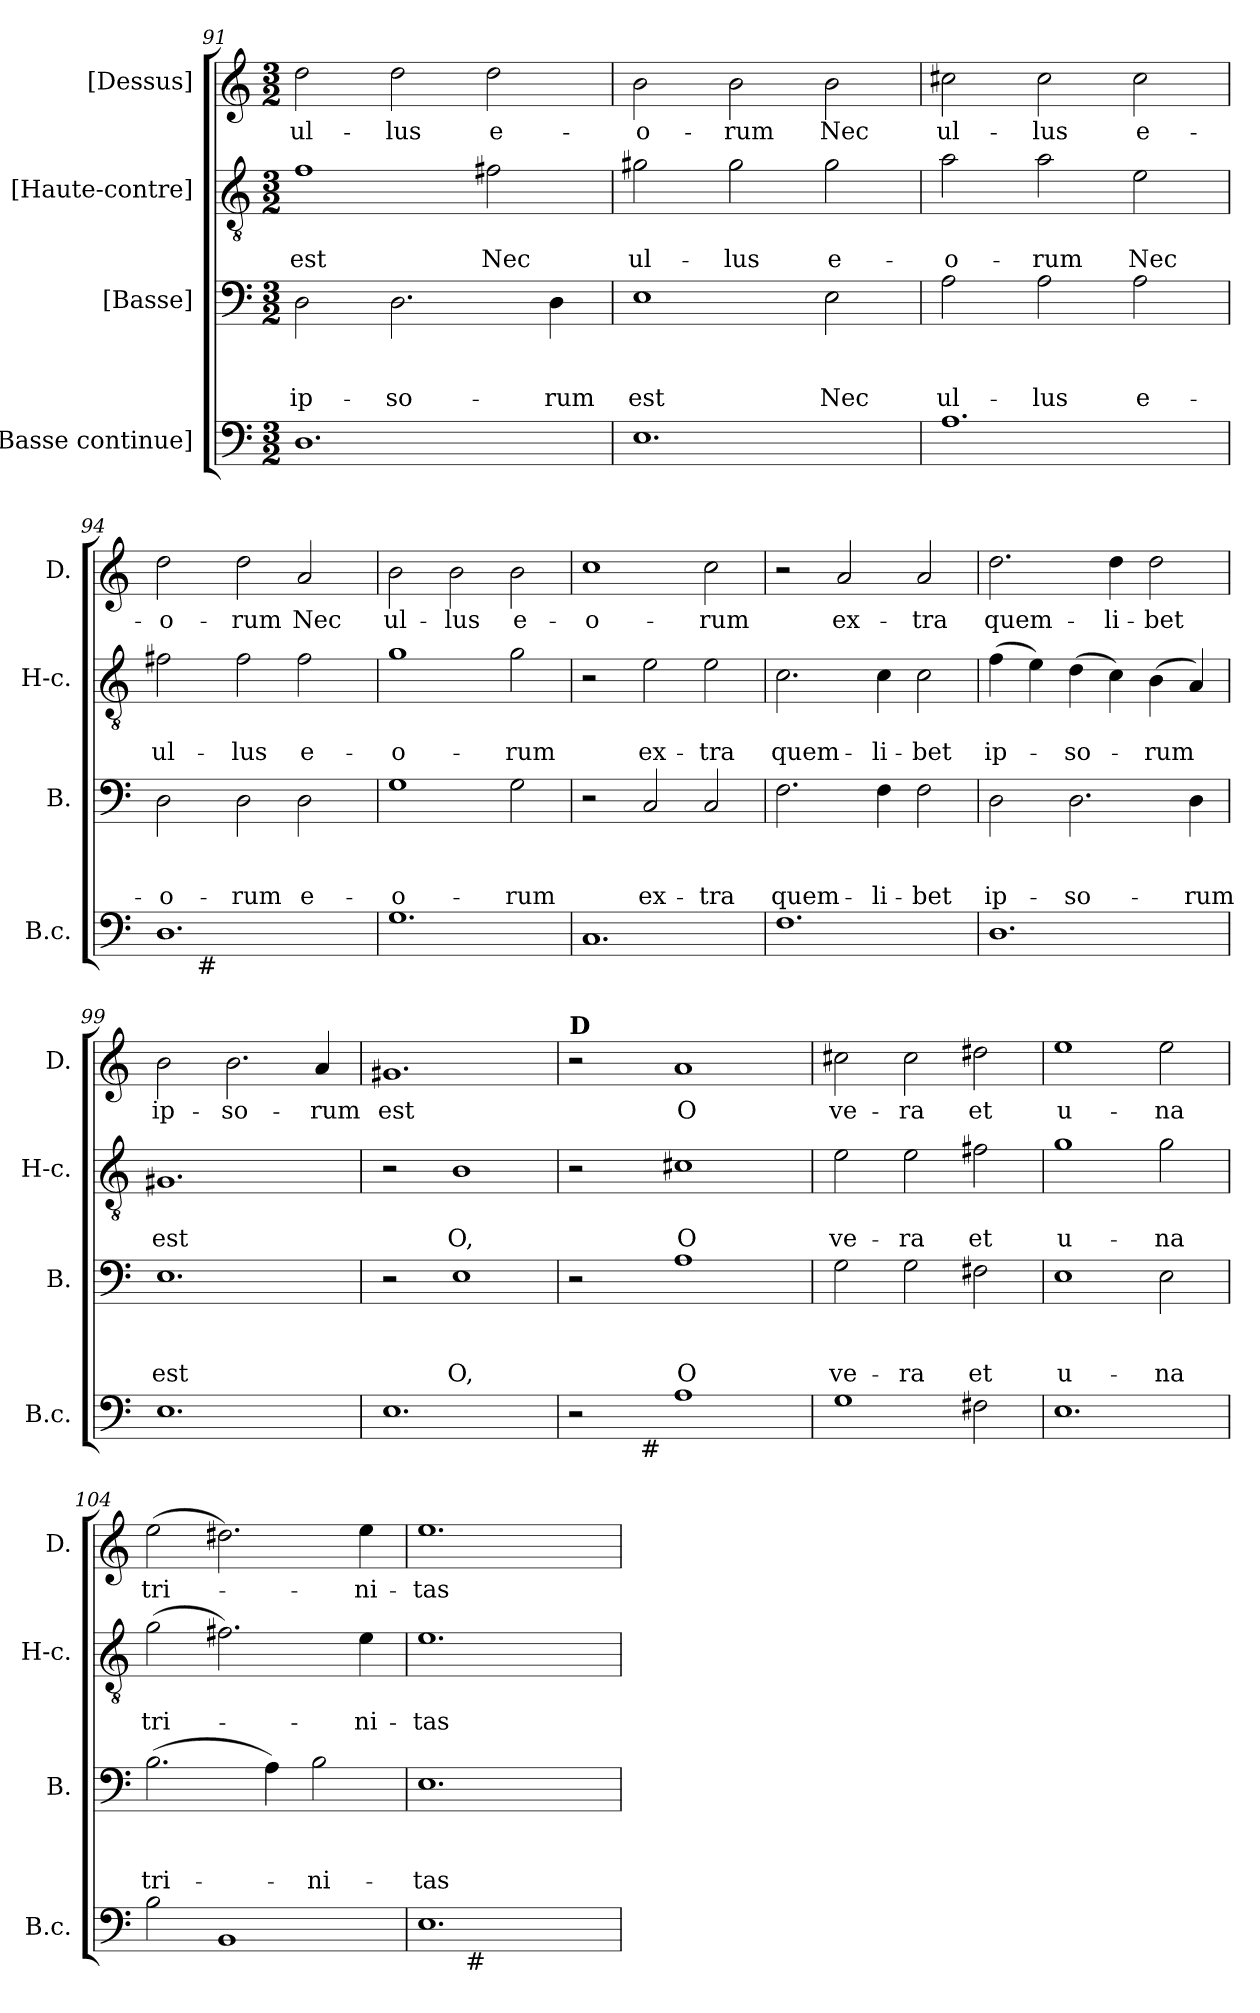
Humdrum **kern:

**kern	**kern	**text	**text	**text	**kern	**text	**text	**kern	**text
*part4	*part3	*part3	*part3	*part3	*part2	*part2	*part2	*part1	*part1
*staff4	*staff3	*staff3	*staff3	*staff3	*staff2	*staff2	*staff2	*staff1	*staff1
*I"[Basse continue]	*I"[Basse]	*	*	*	*I"[Haute-contre]	*	*	*I"[Dessus]	*
*I'B.c.	*I'B.	*	*	*	*I'H-c.	*	*	*I'D.	*
*clefF4	*clefF4	*	*	*	*clefGv2	*	*	*clefG2	*
*k[]	*k[]	*	*	*	*k[]	*	*	*k[]	*
*C:	*C:	*	*	*	*C:	*	*	*C:	*
*M3/2	*M3/2	*	*	*	*M3/2	*	*	*M3/2	*
=91	=91	=91	=91	=91	=91	=91	=91	=91	=91
!	!	!	!	!LO:LY:b	!	!	!LO:LY:b	!	!LO:LY:b
1.D	2D\	.	.	ip-	1f	.	est	2dd\	ul-
!	!	!	!	!LO:LY:b	!	!	!	!	!LO:LY:b
.	2.D\	.	.	-so-	.	.	.	2dd\	-lus
!	!	!	!	!	!	!	!LO:LY:b	!	!LO:LY:b
.	.	.	.	.	2f#X\	.	Nec	2dd\	e-
!	!	!	!	!LO:LY:b	!	!	!	!	!
.	4D\	.	.	-rum	.	.	.	.	.
=92	=92	=92	=92	=92	=92	=92	=92	=92	=92
!	!	!	!	!LO:LY:b	!	!	!LO:LY:b	!	!LO:LY:b
1.E	1E	.	.	est	2g#X\	.	ul-	2b\	-o-
!	!	!	!	!	!	!	!LO:LY:b	!	!LO:LY:b:rj
.	.	.	.	.	2g#\	.	-lus	2b\	-rum
!	!	!	!	!LO:LY:b	!	!	!LO:LY:b	!	!LO:LY:b
.	2E\	.	.	Nec	2g#\	.	e-	2b\	Nec
=93	=93	=93	=93	=93	=93	=93	=93	=93	=93
!	!	!	!	!LO:LY:b	!	!	!LO:LY:b	!	!LO:LY:b
1.A	2A\	.	.	ul-	2a\	.	-o-	2cc#X\	ul-
!	!	!	!	!LO:LY:b	!	!	!LO:LY:b:rj	!	!LO:LY:b
.	2A\	.	.	-lus	2a\	.	-rum	2cc#\	-lus
!	!	!	!	!LO:LY:b	!	!	!LO:LY:b	!	!LO:LY:b
.	2A\	.	.	e-	2e\	.	Nec	2cc#\	e-
!!LO:LB:g=z
=94	=94	=94	=94	=94	=94	=94	=94	=94	=94
!	!	!	!	!LO:LY:b	!	!	!LO:LY:b	!	!LO:LY:b
*^	*	*	*	*	*	*	*	*	*
1.D	4ryy	2D\	.	.	-o-	2f#X\	.	ul-	2dd\	-o-
!	!LO:TX:b:t=#	!	!	!	!	!	!	!	!	!
.	1ryy	.	.	.	.	.	.	.	.	.
!	!	!	!	!	!LO:LY:b	!	!	!LO:LY:b	!	!LO:LY:b
.	.	2D\	.	.	-rum	2f#\	.	-lus	2dd\	-rum
!	!	!	!	!	!LO:LY:b	!	!	!LO:LY:b	!	!LO:LY:b
.	.	2D\	.	.	e-	2f#\	.	e-	2a/	Nec
.	4ryy	.	.	.	.	.	.	.	.	.
=95	=95	=95	=95	=95	=95	=95	=95	=95	=95	=95
!	!	!	!	!	!LO:LY:b:rj	!	!	!LO:LY:b:rj	!	!LO:LY:b
*v	*v	*	*	*	*	*	*	*	*	*
1.G	1G	.	.	-o-	1g	.	-o-	2b\	ul-
!	!	!	!	!	!	!	!	!	!LO:LY:b
.	.	.	.	.	.	.	.	2b\	-lus
!	!	!	!	!LO:LY:b	!	!	!LO:LY:b	!	!LO:LY:b
.	2G\	.	.	-rum	2g\	.	-rum	2b\	e-
=96	=96	=96	=96	=96	=96	=96	=96	=96	=96
!	!	!	!	!	!	!	!	!	!LO:LY:b:rj
1.C	2r	.	.	.	2r	.	.	1cc	-o-
!	!	!	!	!LO:LY:b	!	!	!LO:LY:b	!	!
.	2C/	.	.	ex-	2e\	.	ex-	.	.
!	!	!	!	!LO:LY:b	!	!	!LO:LY:b	!	!LO:LY:b
.	2C/	.	.	-tra	2e\	.	-tra	2cc\	-rum
=97	=97	=97	=97	=97	=97	=97	=97	=97	=97
!	!	!	!	!LO:LY:b	!	!	!LO:LY:b	!	!
1.F	2.F\	.	.	quem-	2.c\	.	quem-	2r	.
!	!	!	!	!	!	!	!	!	!LO:LY:b
.	.	.	.	.	.	.	.	2a/	ex-
!	!	!	!	!LO:LY:b	!	!	!LO:LY:b	!	!
.	4F\	.	.	-li-	4c\	.	-li-	.	.
!	!	!	!	!LO:LY:b	!	!	!LO:LY:b	!	!LO:LY:b
.	2F\	.	.	-bet	2c\	.	-bet	2a/	-tra
=98	=98	=98	=98	=98	=98	=98	=98	=98	=98
!	!	!	!	!LO:LY:b	!	!	!LO:LY:b	!	!LO:LY:b
1.D	2D\	.	.	ip-	(>4f\	.	ip-	2.dd\	quem-
.	.	.	.	.	4e\)	.	.	.	.
!	!	!	!	!LO:LY:b	!	!	!LO:LY:b	!	!
.	2.D\	.	.	-so-	(>4d\	.	-so-	.	.
!	!	!	!	!	!	!	!	!	!LO:LY:b
.	.	.	.	.	4c\)	.	.	4dd\	-li-
!	!	!	!	!	!	!	!LO:LY:b	!	!LO:LY:b
.	.	.	.	.	(>4B\	.	-rum	2dd\	-bet
!	!	!	!	!LO:LY:b	!	!	!	!	!
.	4D\	.	.	-rum	4A/)	.	.	.	.
=99	=99	=99	=99	=99	=99	=99	=99	=99	=99
!	!	!	!	!LO:LY:b	!	!	!LO:LY:b	!	!LO:LY:b
1.E	1.E	.	.	est	1.G#X	.	est	2b\	ip-
!	!	!	!	!	!	!	!	!	!LO:LY:b
.	.	.	.	.	.	.	.	2.b\	-so-
!	!	!	!	!	!	!	!	!	!LO:LY:b
.	.	.	.	.	.	.	.	4a/	-rum
=100	=100	=100	=100	=100	=100	=100	=100	=100	=100
!	!	!	!	!	!	!	!	!	!LO:LY:b
1.E	2r	.	.	.	2r	.	.	1.g#X	est
!	!	!	!	!LO:LY:b	!	!	!LO:LY:b	!	!
.	1E	.	.	O,	1B	.	O,	.	.
!!LO:PB:g=z
=101	=101	=101	=101	=101	=101	=101	=101	=101	=101
!	!	!	!	!	!	!	!	!LO:TX:a:B:t=D	!
*^	*	*	*	*	*	*	*	*	*
2r	4ryy	2r	.	.	.	2r	.	.	2r	.
.	16.ryy	.	.	.	.	.	.	.	.	.
!	!LO:TX:b:t=#	!	!	!	!	!	!	!	!	!
.	1ryy	.	.	.	.	.	.	.	.	.
!	!	!	!	!	!LO:LY:b	!	!	!LO:LY:b	!	!LO:LY:b
1A	.	1A	.	.	O	1c#X	.	O	1a	O
.	8ryy	.	.	.	.	.	.	.	.	.
.	32ryy	.	.	.	.	.	.	.	.	.
=102	=102	=102	=102	=102	=102	=102	=102	=102	=102	=102
!LO:TX:b:t=#4	!	!	!	!	!	!	!	!	!	!
!	!	!	!	!	!LO:LY:b	!	!	!LO:LY:b	!	!LO:LY:b
*v	*v	*	*	*	*	*	*	*	*	*
1G	2G\	.	.	ve-	2e\	.	ve-	2cc#X\	ve-
!	!	!	!	!LO:LY:b:rj	!	!	!LO:LY:b:rj	!	!LO:LY:b:rj
.	2G\	.	.	-ra	2e\	.	-ra	2cc#\	-ra
!	!	!	!	!LO:LY:b	!	!	!LO:LY:b	!	!LO:LY:b
2F#X>\	2F#X\	.	.	et	2f#X\	.	et	2dd#X\	et
=103	=103	=103	=103	=103	=103	=103	=103	=103	=103
!	!	!	!	!LO:LY:b	!	!	!LO:LY:b	!	!LO:LY:b
1.E	1E	.	.	u-	1g	.	u-	1ee	u-
!	!	!	!	!LO:LY:b	!	!	!LO:LY:b	!	!LO:LY:b
.	2E\	.	.	-na	2g\	.	-na	2ee\	-na
=104	=104	=104	=104	=104	=104	=104	=104	=104	=104
!	!	!	!	!LO:LY:b	!	!	!LO:LY:b	!	!LO:LY:b
2B\	(>2.B\	.	.	tri-	(>2g\	.	tri-	(>2ee\	tri-
1BB	.	.	.	.	2.f#X\)	.	.	2.dd#X\)	.
.	4A\)	.	.	.	.	.	.	.	.
!	!	!	!	!LO:LY:b	!	!	!	!	!
.	2B\	.	.	-ni-	.	.	.	.	.
!	!	!	!	!	!	!	!LO:LY:b	!	!LO:LY:b
.	.	.	.	.	4e\	.	-ni-	4ee\	-ni-
=105	=105	=105	=105	=105	=105	=105	=105	=105	=105
!	!	!	!	!LO:LY:b	!	!	!LO:LY:b	!	!LO:LY:b
*^	*	*	*	*	*	*	*	*	*
1.E	4ryy	1.E	.	.	-tas	1.e	.	-tas	1.ee	-tas
!	!LO:TX:b:t=#	!	!	!	!	!	!	!	!	!
.	1ryy	.	.	.	.	.	.	.	.	.
.	4ryy	.	.	.	.	.	.	.	.	.
*v	*v	*	*	*	*	*	*	*	*	*
=	=	=	=	=	=	=	=	=	=
*-	*-	*-	*-	*-	*-	*-	*-	*-	*-
